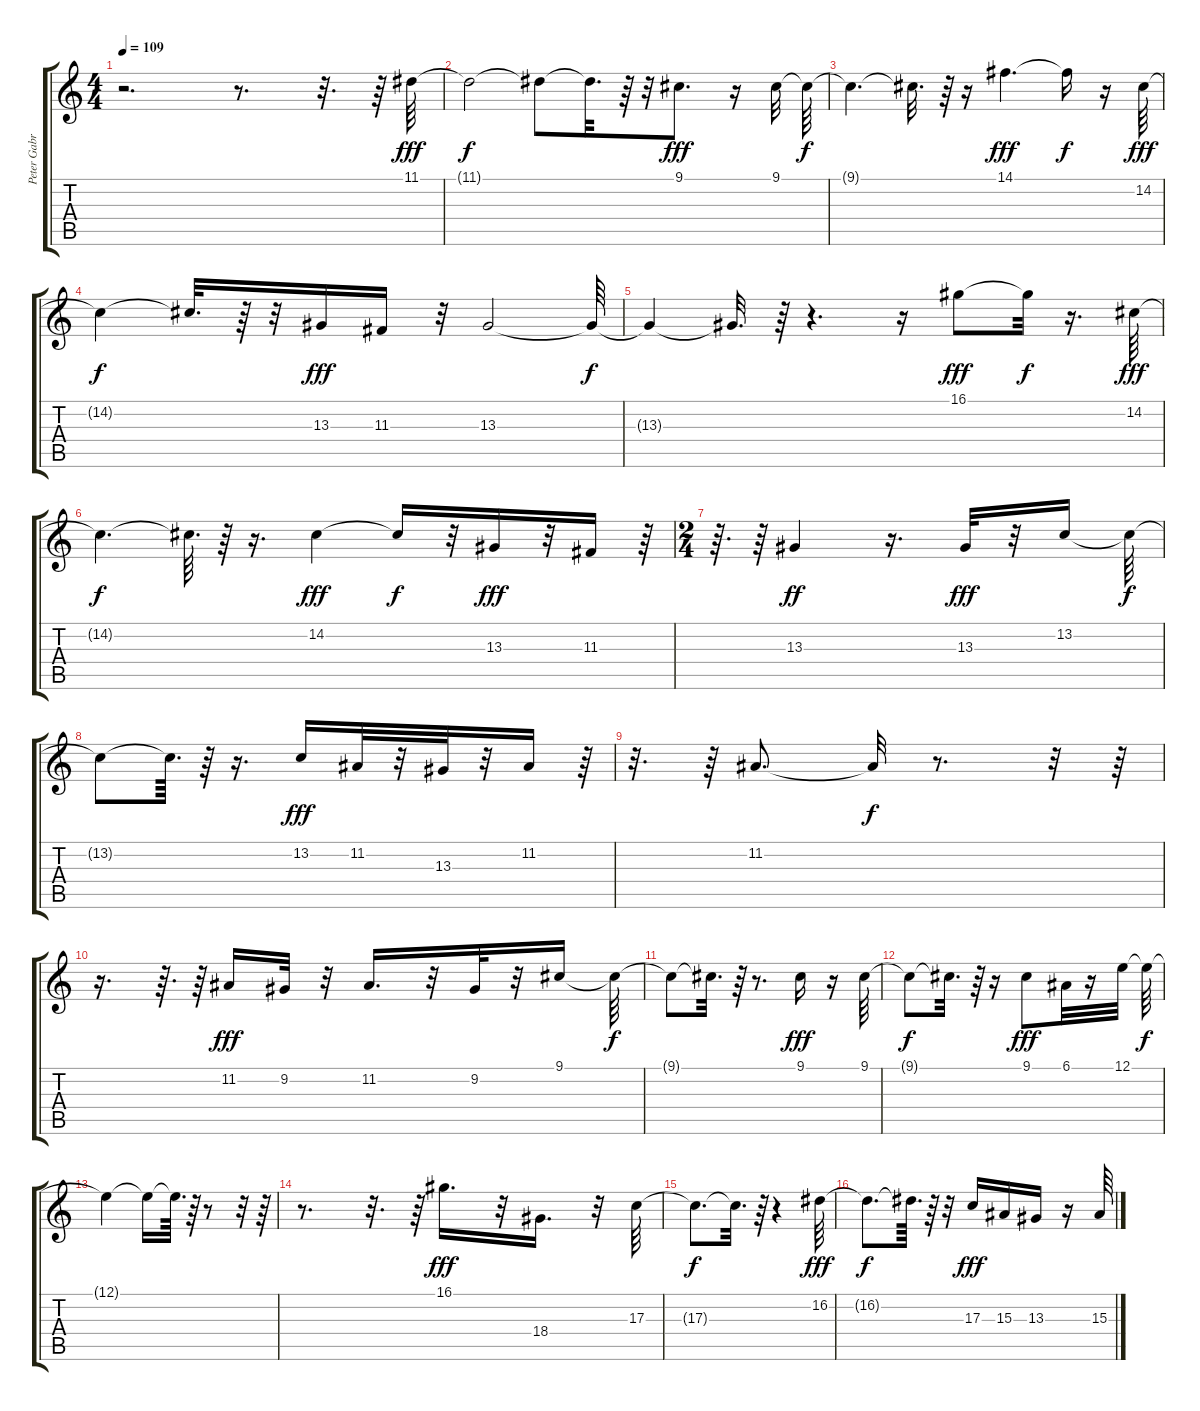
\track ("Peter Gabriel" "Peter Gabr") {instrument lead4chiff}
\staff {score tabs}
\tuning (E4 B3 G3 D3 A2 E2) {hide}
\ts (4 4)
\tempo 109
\clef g2
\ks c
r.2{d dy f} r.8{d} r.32{d} r.64 11.1.64{dy fff} |
11.1{t}.2{dy f} 11.1{t}.8 11.1{t}.32{d} r.64 r.32 9.1.8{d dy fff} r.16 9.1.32 9.1{t}.64{dy f} |
9.1{t}.4{d} 9.1{t}.32{d} r.64 r.16 14.1.4{d dy fff} 14.1{t}.16{dy f} r.16 14.2.64{dy fff} |
14.2{t}.4{dy f} 14.2{t}.32{d} r.64 r.32 13.3.16{dy fff} 11.3.16 r.32 13.3.2 13.3{t}.64{dy f} |
13.3{t}.4 13.3{t}.32{d} r.64 r.4{d} r.16 16.1.8{dy fff} 16.1{t}.32{dy f} r.16{d} 14.2.64{dy fff} |
14.2{t}.4{d dy f} 14.2{t}.64{d} r.64 r.16{d} 14.2.4{dy fff} 14.2{t}.16{dy f} r.32 13.3.16{dy fff} r.32 11.3.16 r.64 |
\ts (2 4)
r.64{d} r.64 13.3.4{dy ff} r.16{d} 13.3.32{dy fff} r.32 13.2.16 13.2{t}.64{dy f} |
13.2{t}.8 13.2{t}.64{d} r.64 r.16{d} 13.2.16{dy fff} 11.2.32 r.32 13.3.32 r.32 11.2.16 r.64 |
r.32{d} r.64 11.2.8{d} 11.2{t}.32{dy f} r.8{d} r.32 r.64 |
r.16{d} r.64{d} r.64 11.2.16{dy fff} 9.2.32 r.32 11.2.16{d} r.32 9.2.32 r.32 9.1.16 9.1{t}.64{dy f} |
9.1{t}.8 9.1{t}.32{d} r.64 r.8{d} 9.1.16{dy fff} r.16 9.1.64 |
9.1{t}.8{dy f} 9.1{t}.32{d} r.64 r.16 9.1.8{dy fff} 6.1.32 r.16 12.1.32 12.1{t}.64{dy f} |
12.1{t}.4 12.1{t}.16 12.1{t}.64{d} r.64 r.8 r.32 r.64 |
r.8{d} r.32{d} r.64 16.1.16{d dy fff} r.32 18.4.16{d} r.32 17.3.64 |
17.3{t}.8{d dy f} 17.3{t}.32{d} r.64 r.4 16.2.64{dy fff} |
16.2{t}.8{d dy f} 16.2{t}.64{d} r.64 r.32 17.3.16{dy fff} 15.3.16 13.3.16 r.16 15.3.64
